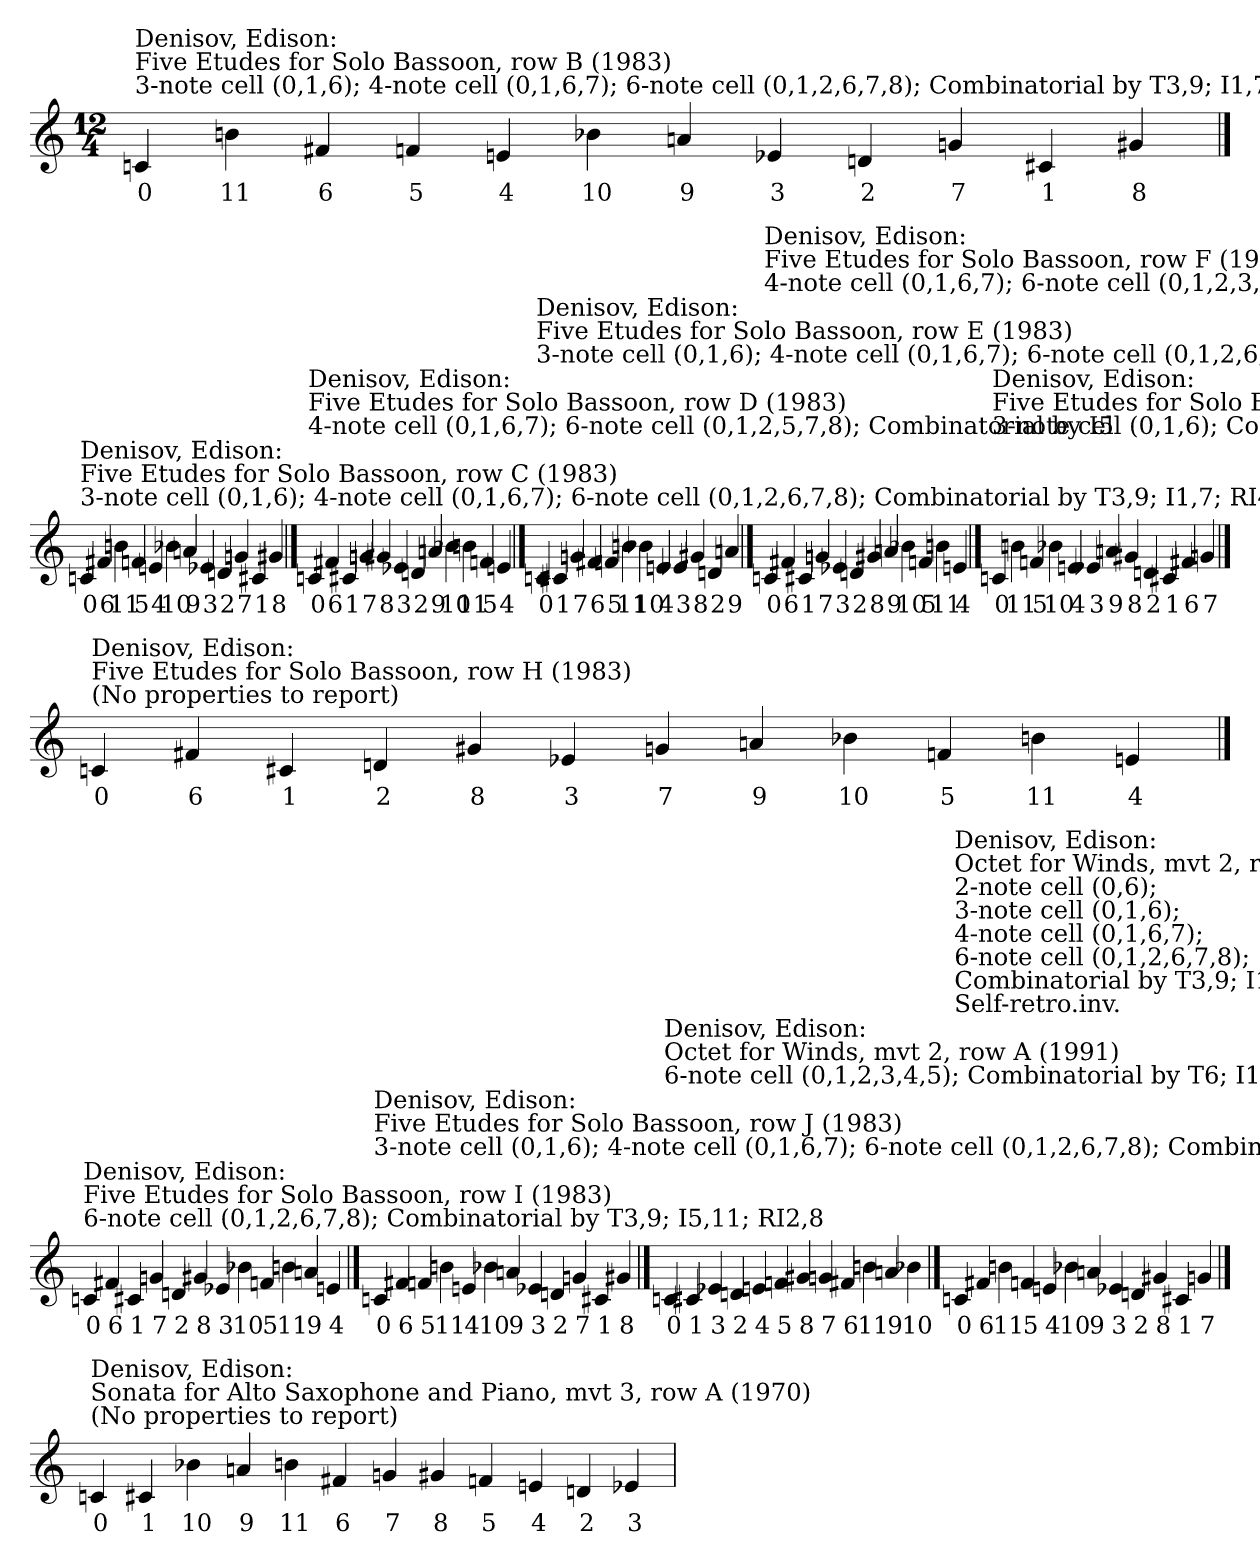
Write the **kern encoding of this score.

**kern	**text
*part1	*part1
*staff1	*staff1
!!LO:LB:g=z
*M12/4	*
==169	==169
!LO:TX:t=Denisov, Edison&colon; \nFive Etudes for Solo Bassoon, row B (1983)\n3-note cell (0,1,6); 4-note cell (0,1,6,7); 6-note cell (0,1,2,6,7,8); Combinatorial by T3,9; I1,7; RI4,10	!
4cn	0
4bn	11
4f#X	6
4fn	5
4en	4
4b-X	10
4an	9
4e-X	3
4dn	2
4gn	7
4c#X	1
4g#X	8
!!LO:LB:g=z
==170	==170
!LO:TX:t=Denisov, Edison&colon; \nFive Etudes for Solo Bassoon, row C (1983)\n3-note cell (0,1,6); 4-note cell (0,1,6,7); 6-note cell (0,1,2,6,7,8); Combinatorial by T3,9; I1,7; RI4,10	!
4cn	0
4f#X	6
4bn	11
4fn	5
4en	4
4b-X	10
4an	9
4e-X	3
4dn	2
4gn	7
4c#X	1
4g#X	8
!!LO:LB:g=z
==171	==171
!LO:TX:t=Denisov, Edison&colon; \nFive Etudes for Solo Bassoon, row D (1983)\n4-note cell (0,1,6,7); 6-note cell (0,1,2,5,7,8); Combinatorial by I5	!
4cn	0
4f#X	6
4c#X	1
4gn	7
4g#X	8
4e-X	3
4dn	2
4an	9
4b-X	10
4bn	11
4fn	5
4en	4
!!LO:LB:g=z
==172	==172
!LO:TX:t=Denisov, Edison&colon; \nFive Etudes for Solo Bassoon, row E (1983)\n3-note cell (0,1,6); 4-note cell (0,1,6,7); 6-note cell (0,1,2,6,7,8); Combinatorial by T3,9; I3,9; RI6,12	!
4cn	0
4c#X	1
4gn	7
4f#X	6
4fn	5
4bn	11
4b-X	10
4en	4
4e-X	3
4g#X	8
4dn	2
4an	9
!!LO:LB:g=z
==173	==173
!LO:TX:t=Denisov, Edison&colon; \nFive Etudes for Solo Bassoon, row F (1983)\n4-note cell (0,1,6,7); 6-note cell (0,1,2,3,6,7); Combinatorial by I11	!
4cn	0
4f#X	6
4c#X	1
4gn	7
4e-X	3
4dn	2
4g#X	8
4an	9
4b-X	10
4fn	5
4bn	11
4en	4
!!LO:LB:g=z
==174	==174
!LO:TX:t=Denisov, Edison&colon; \nFive Etudes for Solo Bassoon, row G (1983)\n3-note cell (0,1,6); Combinatorial by RI3	!
4cn	0
4bn	11
4fn	5
4b-X	10
4en	4
4e-X	3
4an	9
4g#X	8
4dn	2
4c#X	1
4f#X	6
4gn	7
!!LO:LB:g=z
==175	==175
!LO:TX:t=Denisov, Edison&colon; \nFive Etudes for Solo Bassoon, row H (1983)\n(No properties to report)	!
4cn	0
4f#X	6
4c#X	1
4dn	2
4g#X	8
4e-X	3
4gn	7
4an	9
4b-X	10
4fn	5
4bn	11
4en	4
!!LO:LB:g=z
==176	==176
!LO:TX:t=Denisov, Edison&colon; \nFive Etudes for Solo Bassoon, row I (1983)\n6-note cell (0,1,2,6,7,8); Combinatorial by T3,9; I5,11; RI2,8	!
4cn	0
4f#X	6
4c#X	1
4gn	7
4dn	2
4g#X	8
4e-X	3
4b-X	10
4fn	5
4bn	11
4an	9
4en	4
!!LO:LB:g=z
==177	==177
!LO:TX:t=Denisov, Edison&colon; \nFive Etudes for Solo Bassoon, row J (1983)\n3-note cell (0,1,6); 4-note cell (0,1,6,7); 6-note cell (0,1,2,6,7,8); Combinatorial by T3,9; I1,7; RI4,10	!
4cn	0
4f#X	6
4fn	5
4bn	11
4en	4
4b-X	10
4an	9
4e-X	3
4dn	2
4gn	7
4c#X	1
4g#X	8
!!LO:LB:g=z
==178	==178
!LO:TX:t=Denisov, Edison&colon; \nOctet for Winds, mvt 2, row A (1991)\n6-note cell (0,1,2,3,4,5); Combinatorial by T6; I11; RI5	!
4cn	0
4c#X	1
4e-X	3
4dn	2
4en	4
4fn	5
4g#X	8
4gn	7
4f#X	6
4bn	11
4an	9
4b-X	10
!!LO:LB:g=z
==179	==179
!LO:TX:t=Denisov, Edison&colon; \nOctet for Winds, mvt 2, row B (1991)\n2-note cell (0,6); \n3-note cell (0,1,6); \n4-note cell (0,1,6,7); \n6-note cell (0,1,2,6,7,8); \nCombinatorial by T3,9; I1,7; RI4,10; \nSelf-retro.inv.	!
4cn	0
4f#X	6
4bn	11
4fn	5
4en	4
4b-X	10
4an	9
4e-X	3
4dn	2
4g#X	8
4c#X	1
4gn	7
!!LO:LB:g=z
==180	==180
!LO:TX:t=Denisov, Edison&colon; \nSonata for Alto Saxophone and Piano, mvt 3, row A (1970)\n(No properties to report)	!
4cn	0
4c#X	1
4b-X	10
4an	9
4bn	11
4f#X	6
4gn	7
4g#X	8
4fn	5
4en	4
4dn	2
4e-X	3
=	=
*-	*-
